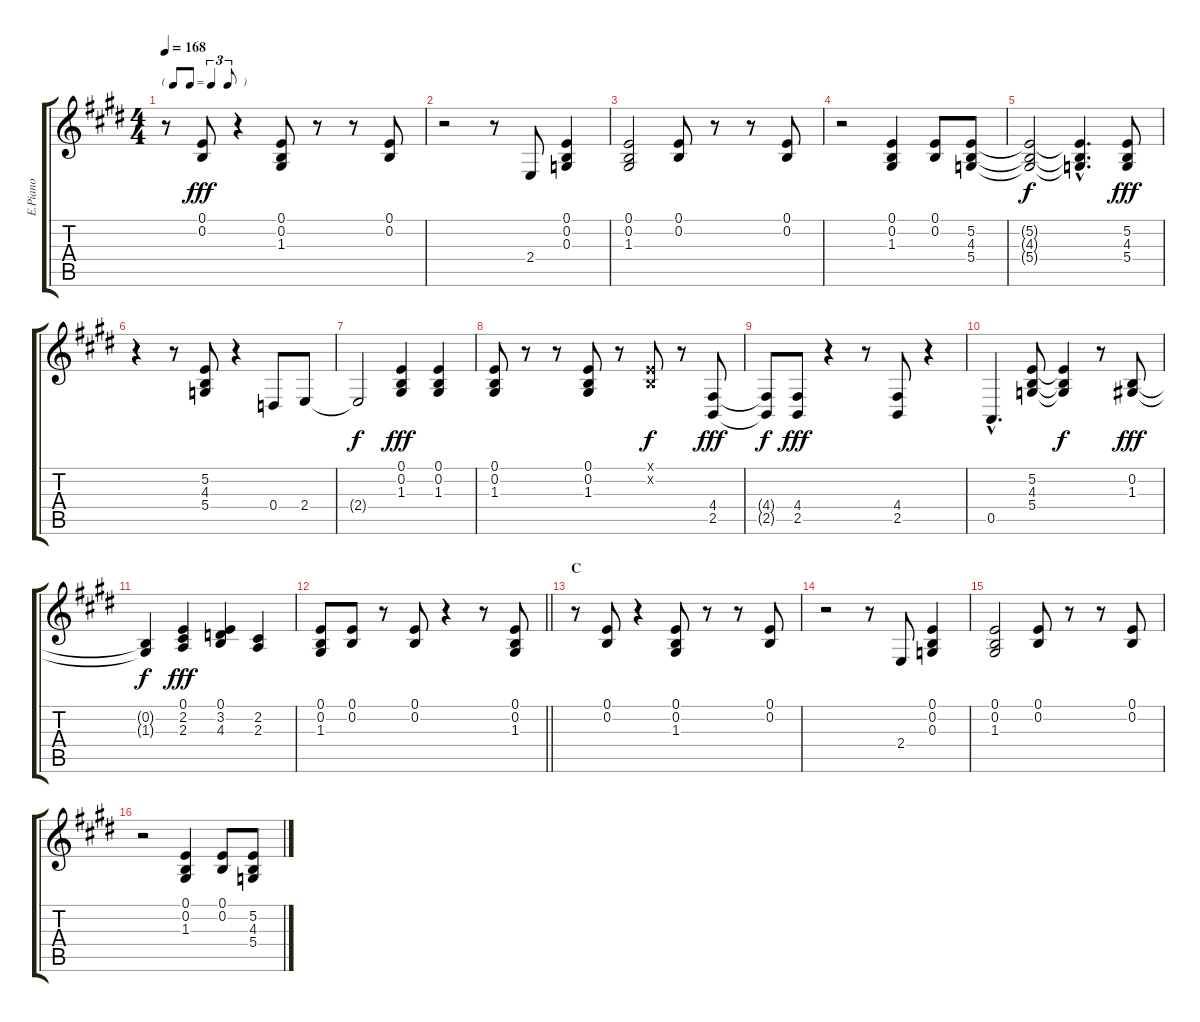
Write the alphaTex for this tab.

\track ("E.Piano" "E.Piano") {instrument electricgrandpiano}
\staff {score tabs}
\tuning (E4 B3 G3 D3 A2 E2) {hide}
\ts (4 4)
\tf triplet8th
\tempo 168
\clef g2
\ks e
r.8{dy fff} (0.1 0.2).8 r.4 (0.1 0.2 1.3).8 r.8 r.8 (0.1 0.2).8 |
r.2 r.8 2.4.8 (0.1 0.2 0.3).4 |
(0.1 0.2 1.3).2 (0.1 0.2).8 r.8 r.8 (0.1 0.2).8 |
r.2 (0.1 0.2 1.3).4 (0.1 0.2).8 (5.2 4.3 5.4).8 |
(5.2{t} 4.3{t} 5.4{t}).2{dy f} (5.2{hac t} 4.3{hac t} 5.4{hac t}).4{d} (5.2 4.3 5.4).8{dy fff} |
r.4 r.8 (5.2 4.3 5.4).8 r.4 0.4.8 2.4.8 |
2.4{t}.2{dy f} (0.1 0.2 1.3).4{dy fff} (0.1 0.2 1.3).4 |
(0.1 0.2 1.3).8 r.8 r.8 (0.1 0.2 1.3).8 r.8 (0.1{x} 0.2{x}).8{dy f} r.8 (4.4 2.5).8{dy fff} |
(4.4{t} 2.5{t}).8{dy f} (4.4 2.5).8{dy fff} r.4 r.8 (4.4 2.5).8 r.4 |
0.5{hac}.4{d} (5.2 4.3 5.4).8 (5.2{t} 4.3{t} 5.4{t}).4{dy f} r.8 (0.2 1.3).8{dy fff} |
(0.2{t} 1.3{t}).4{dy f} (0.1 2.2 2.3).4{dy fff} (0.1 3.2 4.3).4 (2.2 2.3).4 |
\barLineRight lightlight
(0.1 0.2 1.3).8 (0.1 0.2).8 r.8 (0.1 0.2).8 r.4 r.8 (0.1 0.2 1.3).8 |
\section ("" "C")
r.8 (0.1 0.2).8 r.4 (0.1 0.2 1.3).8 r.8 r.8 (0.1 0.2).8 |
r.2 r.8 2.4.8 (0.1 0.2 0.3).4 |
(0.1 0.2 1.3).2 (0.1 0.2).8 r.8 r.8 (0.1 0.2).8 |
r.2 (0.1 0.2 1.3).4 (0.1 0.2).8 (5.2 4.3 5.4).8
